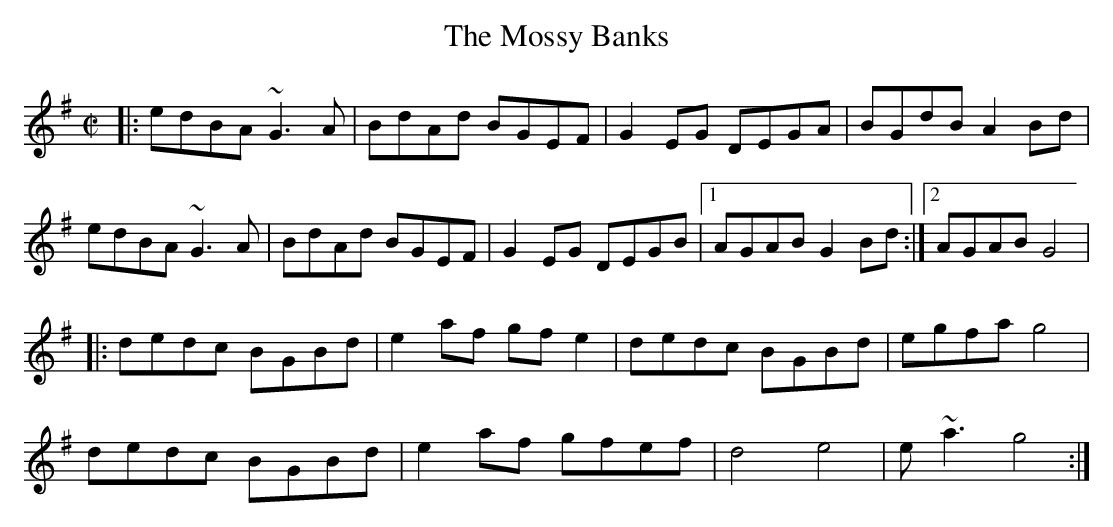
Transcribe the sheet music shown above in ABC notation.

X:1
T:Mossy Banks, The
M:C|
K:G
|: edBA ~G3A | BdAd BGEF | G2EG DEGA | BGdB A2Bd |
edBA ~G3A | BdAd BGEF | G2EG DEGB |1 AGAB G2Bd :|2 AGAB G4 |
|: dedc BGBd | e2af gfe2 | dedc BGBd | egfa g4 |
dedc BGBd | e2af gfef | d4 e4 | e~a3 g4 :|
